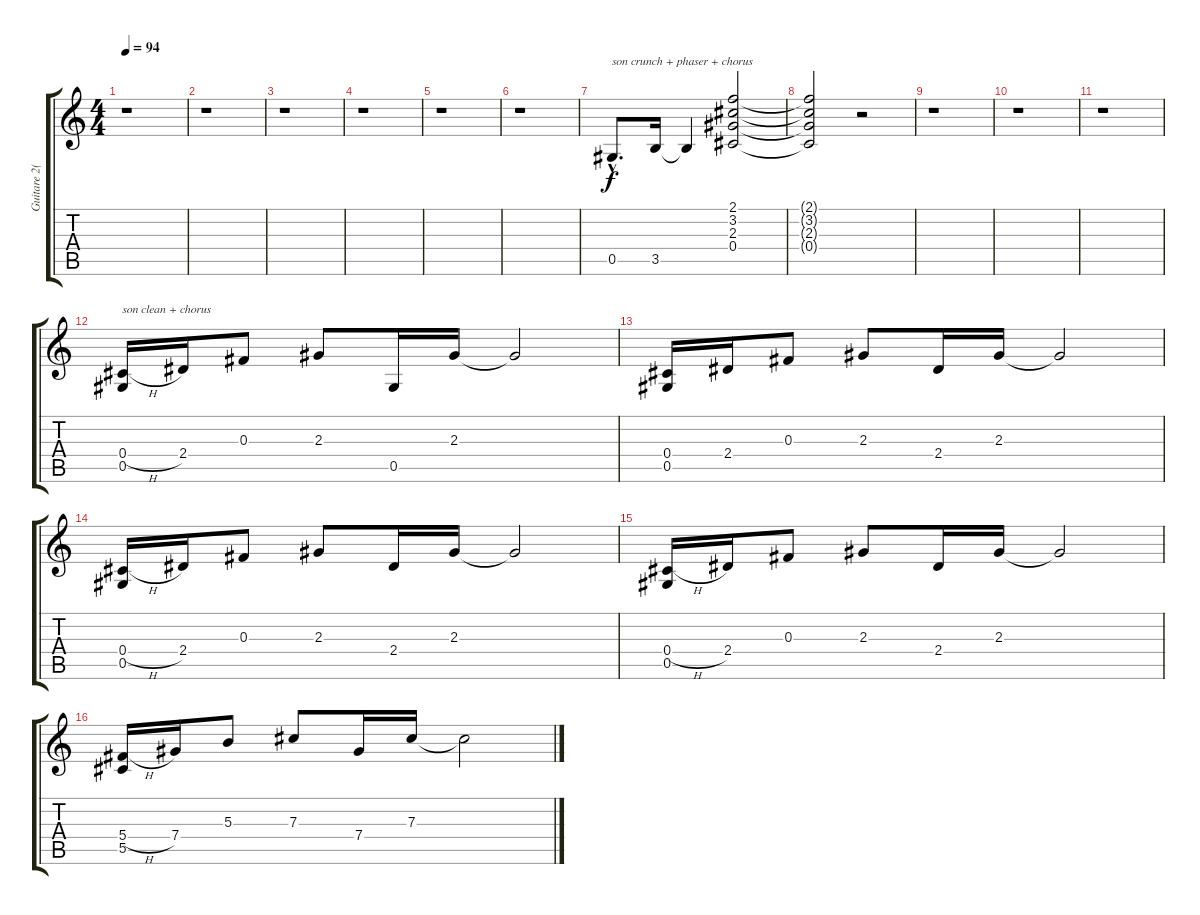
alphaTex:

\track ("Guitare 2(clair + chorus)" "Guitare 2(") {instrument electricguitarclean}
\staff {score tabs}
\tuning (Eb4 Bb3 Gb3 Db3 Ab2 Eb2) {hide}
\ts (4 4)
\tempo 94
\clef g2
\ks c
r.1{dy f instrument electricguitarclean} |
r.1 |
r.1 |
r.1 |
r.1 |
r.1 |
0.5{hac}.8{d txt "son crunch + phaser + chorus"} 3.5.16 3.5{t}.4 (2.1 3.2 2.3 0.4).2 |
(2.1{t} 3.2{t} 2.3{t} 0.4{t}).2 r.2 |
r.1 |
r.1 |
r.1 |
(0.4{h} 0.5).16{txt "son clean + chorus"} 2.4.16 0.3.8 2.3.8 0.5.16 2.3.16 2.3{t}.2 |
(0.4 0.5).16 2.4.16 0.3.8 2.3.8 2.4.16 2.3.16 2.3{t}.2 |
(0.4{h} 0.5).16 2.4.16 0.3.8 2.3.8 2.4.16 2.3.16 2.3{t}.2 |
(0.4{h} 0.5).16 2.4.16 0.3.8 2.3.8 2.4.16 2.3.16 2.3{t}.2 |
(5.4{h} 5.5).16 7.4.16 5.3.8 7.3.8 7.4.16 7.3.16 7.3{t}.2
